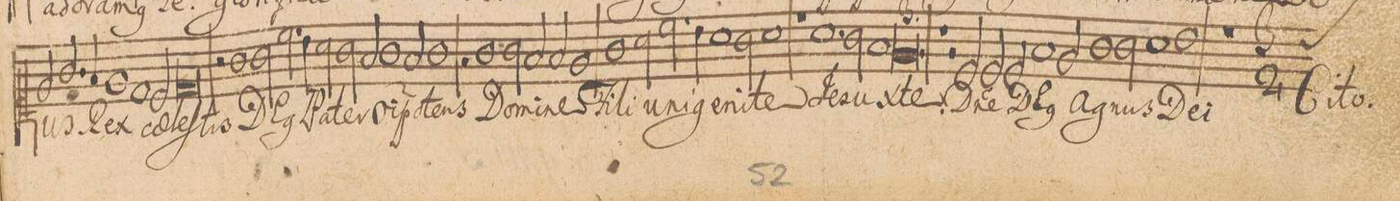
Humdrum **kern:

**kern	**text
*I"CANTVS.	*
*clefC1	*
*k[]	*
*met(c|)	*
*M2/1	*
2e/	-us.
2.g/	Rex
4f/	.
1e/	cae-
=35-	=35-
1d/	-le-
2c/	.
=36-	=36-
0d/	-ſtis
=37-	=37-
2r	.
1g\	DE-
2g\	-(us)
=38-	=38-
2.cc\	Pa-
4b\	.
2a\	-ter
2g\	o-
=39-	=39-
2f/	-(mni)-
1g\	.
2f/	-po-
=40-	=40-
1g\	-tens
2r	.
1g\	Do-
=41-	=41-
2g\	-mi-
2f/	-ne
2f/	Fi-
=42-	=42-
1e/	-li
1g\	u-
=43-	=43-
2a\	-ni-
2.cc\	-ge-
4b\	.
1a\	.
=44-	=44-
2g\	-ni-
1a\	-te
=45-	=45-
1rdd	.
1.a\	Je-
=46-	=46-
2g\	-su
1f/	x-
=47-	=47-
0.e/	-te
=48-	=48-
1r	.
=49-	=49-
2re	.
2c/	D(o-
2c/	-mi)-
2c/	-ne
=50-	=50-
1f/	De-
2e/	-(us)
1g\	A-
=51-	=51-
2g\	-gnus
1a\	De-
=52-	=52-
1b\	-i
*custos:b	*
1rdd	.
=53-	=53-
*M3/2	*
*-	*-
